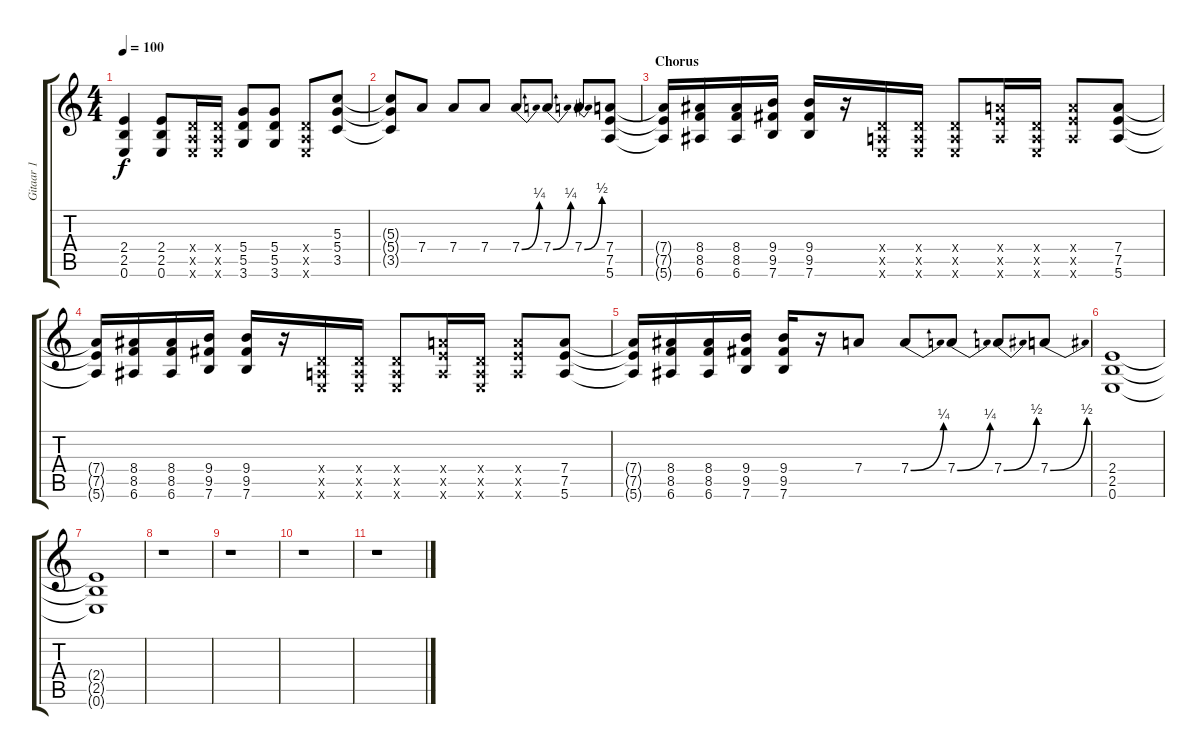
\track ("Gitaar 1" "Gitaar 1") {instrument distortionguitar}
\staff {score tabs}
\tuning (E4 B3 G3 D3 A2 E2) {hide}
\ts (4 4)
\tempo 100
\clef g2
\ks c
(2.4 2.5 0.6).4{dy f} (2.4 2.5 0.6).8 (0.4{x} 0.5{x} 0.6{x}).16 (0.4{x} 0.5{x} 0.6{x}).16 (5.4 5.5 3.6).8 (5.4 5.5 3.6).8 (0.4{x} 0.5{x} 0.6{x}).8 (5.3 5.4 3.5).8 |
(5.3{t} 5.4{t} 3.5{t}).8 7.4.8 7.4.8 7.4.8 7.4{be (bend 0 0 60 1)}.8 7.4{be (bend 0 0 60 1)}.8 7.4{be (bend 0 0 60 2)}.8 (7.4 7.5 5.6).8 |
\section ("" "Chorus")
(7.4{t} 7.5{t} 5.6{t}).16 (8.4 8.5 6.6).16 (8.4 8.5 6.6).16 (9.4 9.5 7.6).16 (9.4 9.5 7.6).16 r.16 (0.4{x} 0.5{x} 0.6{x}).16 (0.4{x} 0.5{x} 0.6{x}).16 (0.4{x} 0.5{x} 0.6{x}).8 (7.4{x} 7.5{x} 5.6{x}).16 (0.4{x} 0.5{x} 0.6{x}).16 (7.4{x} 7.5{x} 5.6{x}).8 (7.4 7.5 5.6).8 |
(7.4{t} 7.5{t} 5.6{t}).16 (8.4 8.5 6.6).16 (8.4 8.5 6.6).16 (9.4 9.5 7.6).16 (9.4 9.5 7.6).16 r.16 (0.4{x} 0.5{x} 0.6{x}).16 (0.4{x} 0.5{x} 0.6{x}).16 (0.4{x} 0.5{x} 0.6{x}).8 (7.4{x} 7.5{x} 5.6{x}).16 (0.4{x} 0.5{x} 0.6{x}).16 (7.4{x} 7.5{x} 5.6{x}).8 (7.4 7.5 5.6).8 |
(7.4{t} 7.5{t} 5.6{t}).16 (8.4 8.5 6.6).16 (8.4 8.5 6.6).16 (9.4 9.5 7.6).16 (9.4 9.5 7.6).16 r.16 7.4.8 7.4{be (bend 0 0 60 1)}.8 7.4{be (bend 0 0 60 1)}.8 7.4{be (bend 0 0 60 2)}.8 7.4{be (bend 0 0 60 2)}.8 |
(2.4 2.5 0.6).1 |
(2.4{t} 2.5{t} 0.6{t}).1 |
r.1 |
r.1 |
r.1 |
r.1
